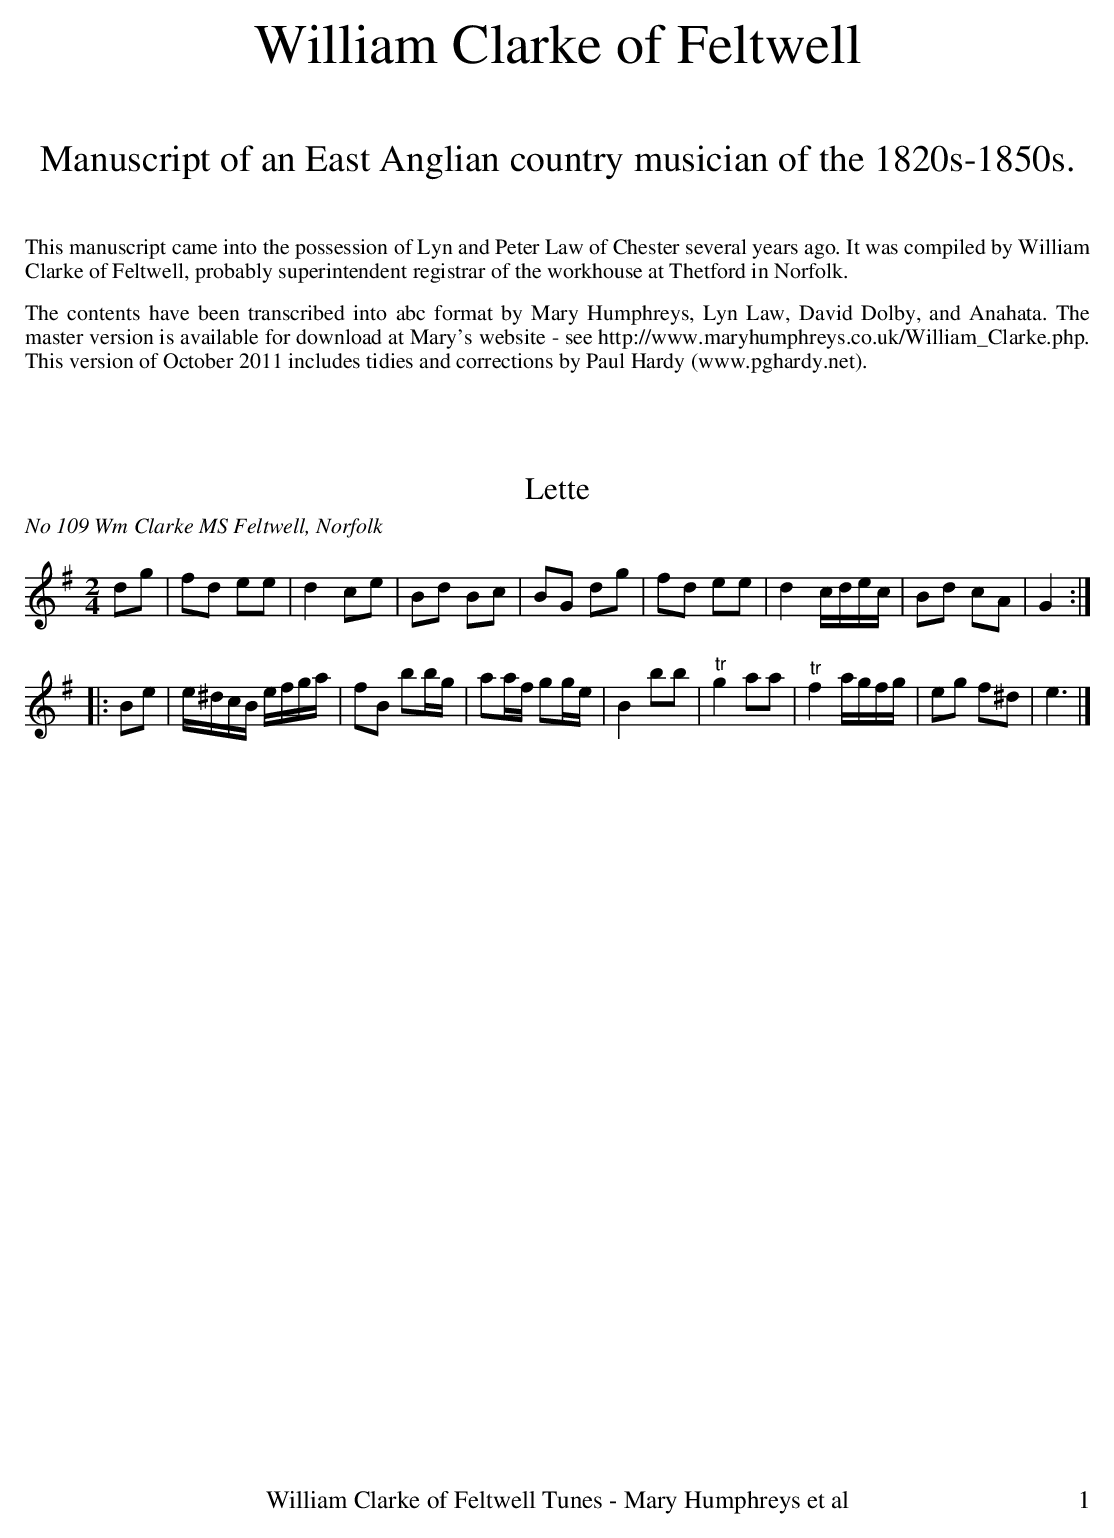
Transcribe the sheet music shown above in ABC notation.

X:1
T:Lette
O:No 109 Wm Clarke MS Feltwell, Norfolk
M:2/4
L:1/16
K:G
d2g2|f2d2 e2e2|d4c2e2|B2d2 B2c2|B2G2 d2g2|f2d2 e2e2|d4cdec|B2d2 c2A2|G4:|
|:B2e2|e^dcB efga|f2B2 b2bg|a2af g2ge|B4b2b2|"^tr"g4a2a2|"^tr"f4agfg|e2g2 f2^d2|e6|]
